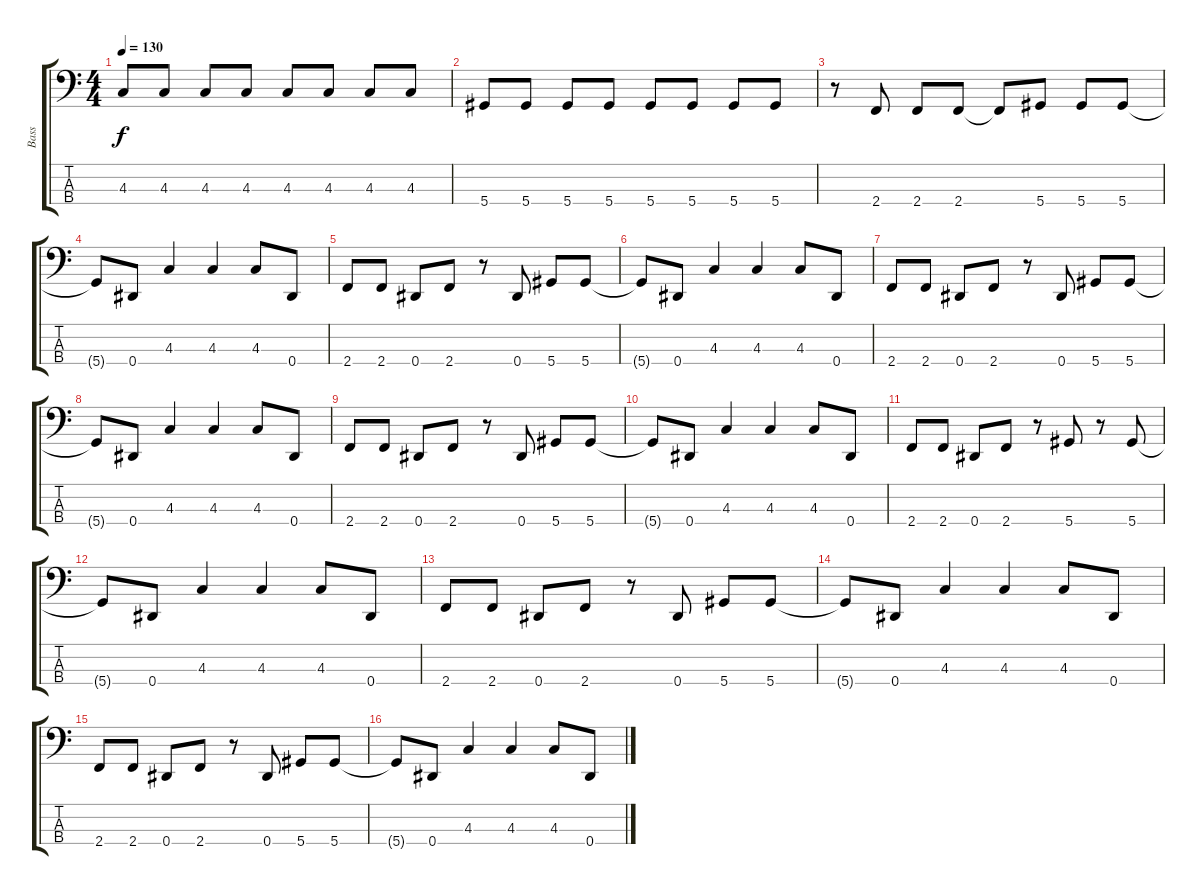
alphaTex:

\track ("Bass" "Bass") {instrument electricbassfinger}
\staff {score tabs}
\tuning (Gb2 Db2 Ab1 Eb1) {hide}
\ts (4 4)
\tempo 130
\clef f4
\ks c
4.3.8{dy f} 4.3.8 4.3.8 4.3.8 4.3.8 4.3.8 4.3.8 4.3.8 |
5.4.8 5.4.8 5.4.8 5.4.8 5.4.8 5.4.8 5.4.8 5.4.8 |
r.8 2.4.8 2.4.8 2.4.8 2.4{t}.8 5.4.8 5.4.8 5.4.8 |
5.4{t}.8 0.4.8 4.3.4 4.3.4 4.3.8 0.4.8 |
2.4.8 2.4.8 0.4.8 2.4.8 r.8 0.4.8 5.4.8 5.4.8 |
5.4{t}.8 0.4.8 4.3.4 4.3.4 4.3.8 0.4.8 |
2.4.8 2.4.8 0.4.8 2.4.8 r.8 0.4.8 5.4.8 5.4.8 |
5.4{t}.8 0.4.8 4.3.4 4.3.4 4.3.8 0.4.8 |
2.4.8 2.4.8 0.4.8 2.4.8 r.8 0.4.8 5.4.8 5.4.8 |
5.4{t}.8 0.4.8 4.3.4 4.3.4 4.3.8 0.4.8 |
2.4.8 2.4.8 0.4.8 2.4.8 r.8 5.4.8 r.8 5.4.8 |
5.4{t}.8 0.4.8 4.3.4 4.3.4 4.3.8 0.4.8 |
2.4.8 2.4.8 0.4.8 2.4.8 r.8 0.4.8 5.4.8 5.4.8 |
5.4{t}.8 0.4.8 4.3.4 4.3.4 4.3.8 0.4.8 |
2.4.8 2.4.8 0.4.8 2.4.8 r.8 0.4.8 5.4.8 5.4.8 |
5.4{t}.8 0.4.8 4.3.4 4.3.4 4.3.8 0.4.8
